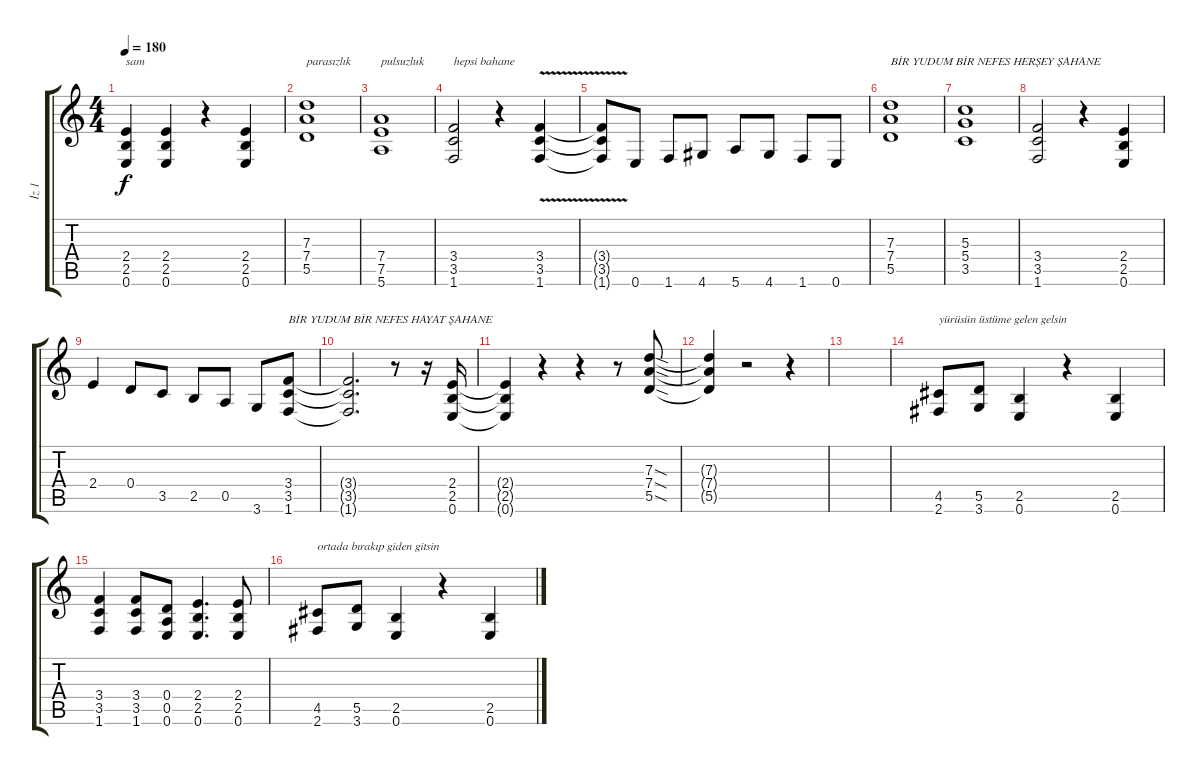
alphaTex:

\track ("İz 1" "İz 1") {instrument distortionguitar}
\staff {score tabs}
\tuning (E4 B3 G3 D3 A2 E2) {hide}
\ts (4 4)
\tempo 180
\clef g2
\ks c
(2.4 2.5 0.6).4{txt "sam" dy f} (2.4 2.5 0.6).4 r.4 (2.4 2.5 0.6).4 |
(7.3 7.4 5.5).1{txt "parasızlık"} |
(7.4 7.5 5.6).1{txt "pulsuzluk"} |
(3.4 3.5 1.6).2{txt "hepsi bahane"} r.4 (3.4 3.5 1.6{v}).4 |
(3.4{t} 3.5{t} 1.6{t}).8 0.6.8 1.6.8 4.6.8 5.6.8 4.6.8 1.6.8 0.6.8 |
(7.3 7.4 5.5).1{txt "BİR YUDUM BİR NEFES HERŞEY ŞAHANE"} |
(5.3 5.4 3.5).1 |
(3.4 3.5 1.6).2 r.4 (2.4 2.5 0.6).4 |
2.4.4 0.4.8 3.5.8 2.5.8 0.5.8 3.6.8 (3.4 3.5 1.6).8{txt "BİR YUDUM BİR NEFES HAYAT ŞAHANE"} |
(3.4{t} 3.5{t} 1.6{t}).2{d} r.8 r.16 (2.4 2.5 0.6).16 |
(2.4{t} 2.5{t} 0.6{t}).4 r.4 r.4 r.8 (7.3{sod} 7.4{sod} 5.5{sod}).8 |
(7.3{t} 7.4{t} 5.5{t}).4 r.2 r.4 |
|
(4.5 2.6).8{txt "yürüsün üstüme gelen gelsin"} (5.5 3.6).8 (2.5 0.6).4 r.4 (2.5 0.6).4 |
(3.4 3.5 1.6).4 (3.4 3.5 1.6).8 (0.4 0.5 0.6).8 (2.4 2.5 0.6).4{d} (2.4 2.5 0.6).8 |
(4.5 2.6).8{txt "ortada bırakıp giden gitsin"} (5.5 3.6).8 (2.5 0.6).4 r.4 (2.5 0.6).4
